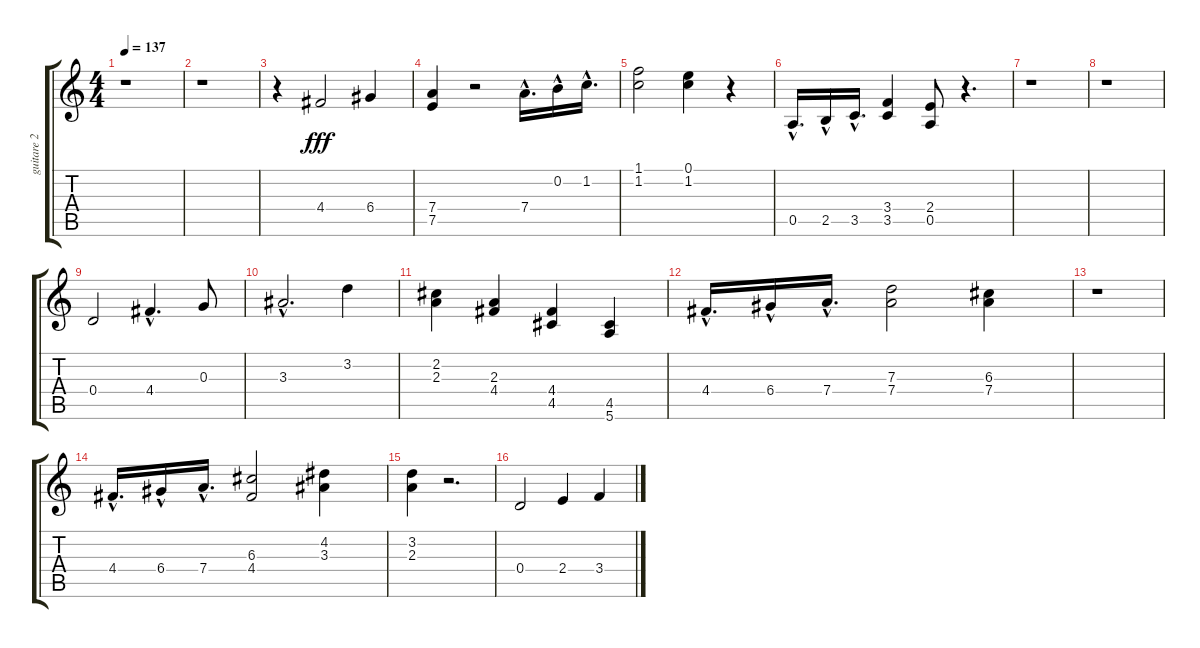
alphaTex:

\track ("guitare 2" "guitare 2") {instrument acousticguitarsteel}
\staff {score tabs}
\tuning (E4 B3 G3 D3 A2 E2) {hide}
\ts (4 4)
\tempo 137
\clef g2
\ks c
r.1{dy fff} |
r.1 |
r.4 4.4.2 6.4.4 |
(7.4 7.5).4 r.2 7.4{hac}.16{d} 0.2{hac}.16 1.2{hac}.16{d} |
(1.1 1.2).2 (0.1 1.2).4 r.4 |
0.5{hac}.16{d} 2.5{hac}.16 3.5{hac}.16{d} (3.4 3.5).4 (2.4 0.5).8 r.4{d} |
r.1 |
r.1 |
0.4.2 4.4{hac}.4{d} 0.3.8 |
3.3{hac}.2{d} 3.2.4 |
(2.2 2.3).4 (2.3 4.4).4 (4.4 4.5).4 (4.5 5.6).4 |
4.4{hac}.16{d} 6.4{hac}.16 7.4{hac}.16{d} (7.3 7.4).2 (6.3 7.4).4 |
r.1 |
4.4{hac}.16{d} 6.4{hac}.16 7.4{hac}.16{d} (6.3 4.4).2 (4.2 3.3).4 |
(3.2 2.3).4 r.2{d} |
0.4.2 2.4.4 3.4.4
